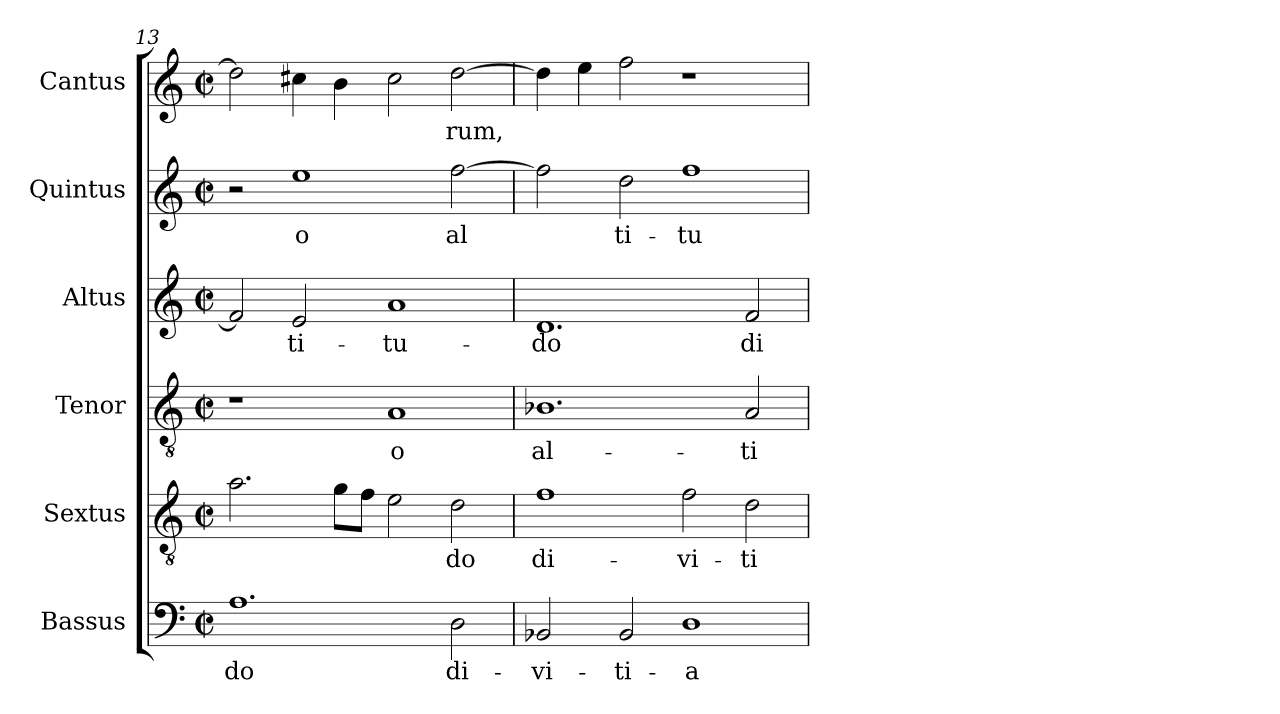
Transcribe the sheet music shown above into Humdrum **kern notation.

**kern	**text	**kern	**text	**kern	**text	**kern	**text	**kern	**text	**kern	**text
*part6	*part6	*part5	*part5	*part4	*part4	*part3	*part3	*part2	*part2	*part1	*part1
*staff6	*staff6	*staff5	*staff5	*staff4	*staff4	*staff3	*staff3	*staff2	*staff2	*staff1	*staff1
*I"Bassus	*	*I"Sextus	*	*I"Tenor	*	*I"Altus	*	*I"Quintus	*	*I"Cantus	*
!!LO:PB:g=z
*clefF4	*	*clefGv2	*	*clefGv2	*	*clefG2	*	*clefG2	*	*clefG2	*
*k[]	*	*k[]	*	*k[]	*	*k[]	*	*k[]	*	*k[]	*
*C:	*	*C:	*	*C:	*	*C:	*	*C:	*	*C:	*
*M2/2	*	*M2/2	*	*M2/2	*	*M2/2	*	*M2/2	*	*M2/2	*
*met(c|)	*	*met(c|)	*	*met(c|)	*	*met(c|)	*	*met(c|)	*	*met(c|)	*
=13	=13	=13	=13	=13	=13	=13	=13	=13	=13	=13	=13
!	!LO:LY:b:cj	!	!LO:LY:b:cj	!	!	!	!LO:LY:b:cj	!	!	!	!LO:LY:b:cj
1.A	do	2.a\	.	1r	.	2f/]	.	2r	.	2dd\]	--
!	!	!	!	!	!	!	!LO:LY:b:cj	!	!LO:LY:b:cj	!	!LO:LY:b:cj
.	.	.	.	.	.	2e/	ti-	1ee	o	4cc#X\	--
!	!	!	!LO:LY:b:cj	!	!	!	!	!	!	!	!LO:LY:b:cj
.	.	8g\L	.	.	.	.	.	.	.	4b\	--
!	!	!	!LO:LY:b:cj	!	!	!	!	!	!	!	!
.	.	8f\J	.	.	.	.	.	.	.	.	.
!	!	!	!LO:LY:b:cj	!	!LO:LY:b:cj	!	!LO:LY:b:cj	!	!	!	!LO:LY:b:cj
.	.	2e\	.	1A	o	1a	-tu-	.	.	2cc#\	--
!	!LO:LY:b:cj	!	!LO:LY:b:cj	!	!	!	!	!	!LO:LY:b:cj	!	!LO:LY:b:cj
2D\	di-	2d\	do	.	.	.	.	[>2ff\	al-	[>2dd\	-rum,
=14	=14	=14	=14	=14	=14	=14	=14	=14	=14	=14	=14
!	!LO:LY:b:cj	!	!LO:LY:b:cj	!	!LO:LY:b:cj	!	!LO:LY:b:cj	!	!LO:LY:b:cj	!	!LO:LY:b:cj
2BB-X/	-vi-	1f	di-	1.B-X	al-	1.d	-do	2ff\]	--	4dd\]	.
!	!	!	!	!	!	!	!	!	!	!	!LO:LY:b:cj
.	.	.	.	.	.	.	.	.	.	4ee\	.
!	!LO:LY:b:cj	!	!	!	!	!	!	!	!LO:LY:b:cj	!	!LO:LY:b:cj
2BB-/	-ti-	.	.	.	.	.	.	2dd\	-ti-	2ff\	.
!	!LO:LY:b:cj	!	!LO:LY:b:cj	!	!	!	!	!	!LO:LY:b:cj	!	!
1D	-a-	2f\	-vi-	.	.	.	.	1ff	-tu-	1r	.
!	!	!	!LO:LY:b:cj	!	!LO:LY:b:cj	!	!LO:LY:b:cj	!	!	!	!
.	.	2d\	-ti-	2A/	-ti-	2f/	di-	.	.	.	.
=	=	=	=	=	=	=	=	=	=	=	=
*-	*-	*-	*-	*-	*-	*-	*-	*-	*-	*-	*-
